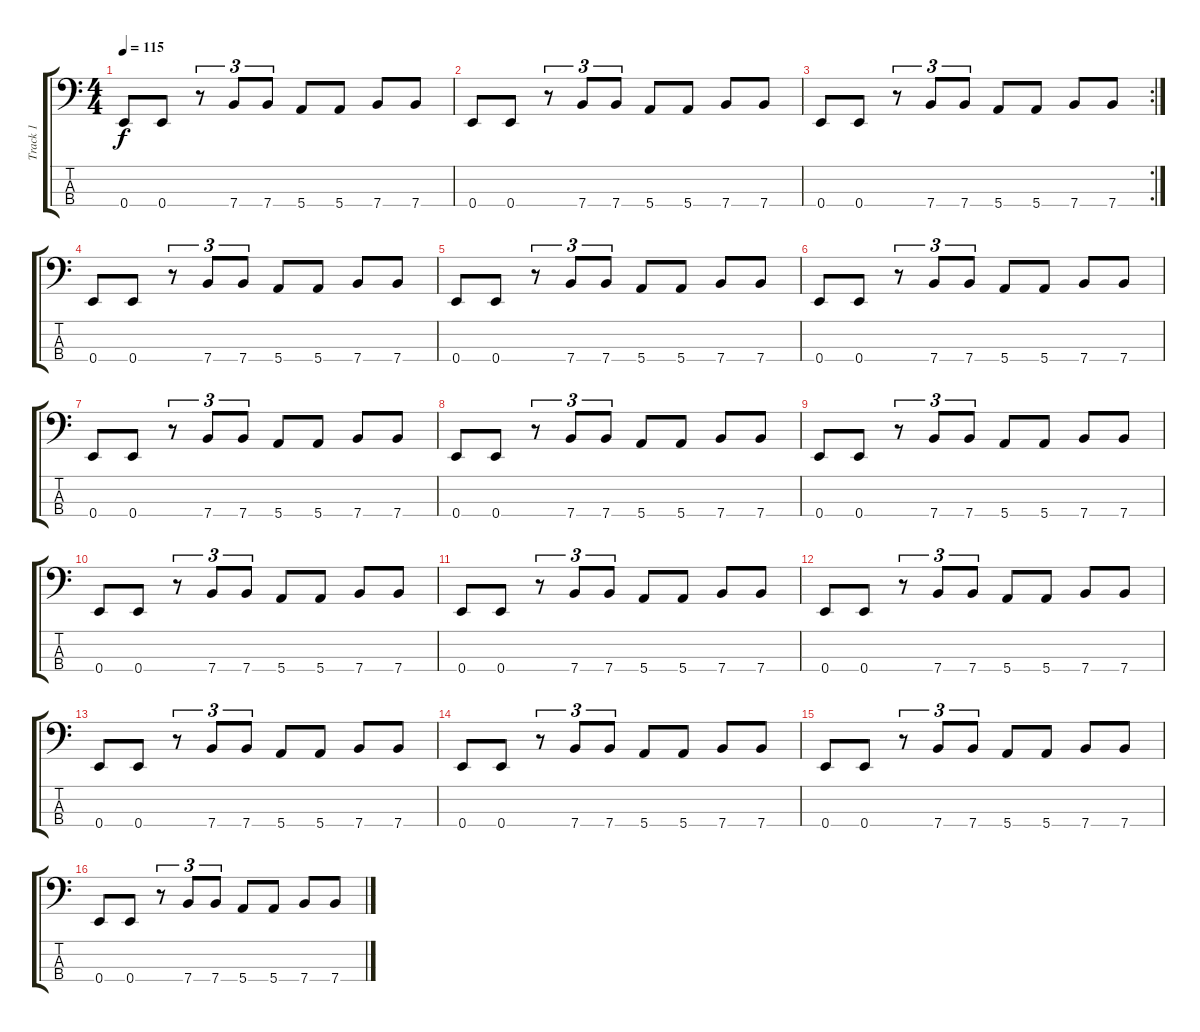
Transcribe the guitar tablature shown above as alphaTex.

\track ("Track 1" "Track 1") {instrument electricbassfinger}
\staff {score tabs}
\tuning (G2 D2 A1 E1) {hide}
\ts (4 4)
\tempo 115
\clef f4
\ks c
0.4.8{dy f} 0.4.8 r.8{tu (3 2)} 7.4.8{tu (3 2)} 7.4.8{tu (3 2)} 5.4.8 5.4.8 7.4.8 7.4.8 |
0.4.8 0.4.8 r.8{tu (3 2)} 7.4.8{tu (3 2)} 7.4.8{tu (3 2)} 5.4.8 5.4.8 7.4.8 7.4.8 |
\rc 2
0.4.8 0.4.8 r.8{tu (3 2)} 7.4.8{tu (3 2)} 7.4.8{tu (3 2)} 5.4.8 5.4.8 7.4.8 7.4.8 |
0.4.8 0.4.8 r.8{tu (3 2)} 7.4.8{tu (3 2)} 7.4.8{tu (3 2)} 5.4.8 5.4.8 7.4.8 7.4.8 |
0.4.8 0.4.8 r.8{tu (3 2)} 7.4.8{tu (3 2)} 7.4.8{tu (3 2)} 5.4.8 5.4.8 7.4.8 7.4.8 |
0.4.8 0.4.8 r.8{tu (3 2)} 7.4.8{tu (3 2)} 7.4.8{tu (3 2)} 5.4.8 5.4.8 7.4.8 7.4.8 |
0.4.8 0.4.8 r.8{tu (3 2)} 7.4.8{tu (3 2)} 7.4.8{tu (3 2)} 5.4.8 5.4.8 7.4.8 7.4.8 |
0.4.8 0.4.8 r.8{tu (3 2)} 7.4.8{tu (3 2)} 7.4.8{tu (3 2)} 5.4.8 5.4.8 7.4.8 7.4.8 |
0.4.8 0.4.8 r.8{tu (3 2)} 7.4.8{tu (3 2)} 7.4.8{tu (3 2)} 5.4.8 5.4.8 7.4.8 7.4.8 |
0.4.8 0.4.8 r.8{tu (3 2)} 7.4.8{tu (3 2)} 7.4.8{tu (3 2)} 5.4.8 5.4.8 7.4.8 7.4.8 |
0.4.8 0.4.8 r.8{tu (3 2)} 7.4.8{tu (3 2)} 7.4.8{tu (3 2)} 5.4.8 5.4.8 7.4.8 7.4.8 |
0.4.8 0.4.8 r.8{tu (3 2)} 7.4.8{tu (3 2)} 7.4.8{tu (3 2)} 5.4.8 5.4.8 7.4.8 7.4.8 |
0.4.8 0.4.8 r.8{tu (3 2)} 7.4.8{tu (3 2)} 7.4.8{tu (3 2)} 5.4.8 5.4.8 7.4.8 7.4.8 |
0.4.8 0.4.8 r.8{tu (3 2)} 7.4.8{tu (3 2)} 7.4.8{tu (3 2)} 5.4.8 5.4.8 7.4.8 7.4.8 |
0.4.8 0.4.8 r.8{tu (3 2)} 7.4.8{tu (3 2)} 7.4.8{tu (3 2)} 5.4.8 5.4.8 7.4.8 7.4.8 |
0.4.8 0.4.8 r.8{tu (3 2)} 7.4.8{tu (3 2)} 7.4.8{tu (3 2)} 5.4.8 5.4.8 7.4.8 7.4.8
